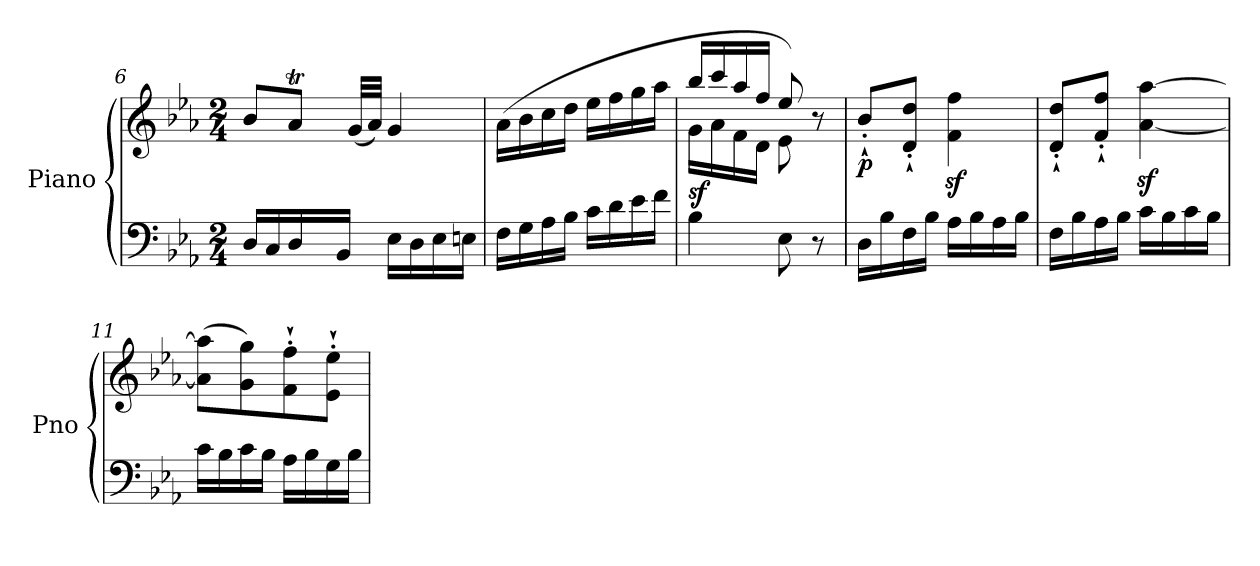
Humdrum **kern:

**kern	**kern	**dynam
*part1	*part1	*part1
*staff2	*staff1	*staff1/2
*I"Piano	*	*
*I'Pno	*	*
*clefF4	*clefG2	*
*k[b-e-a-]	*k[b-e-a-]	*
*M2/4	*M2/4	*
=6	=6	=6
*	*^	*
16D/LL	8b-/L	8ryy	.
16C/	.	.	.
*	*	*Xtuplet	*
16D/	8a-T/J	40ryy	.
.	.	40b-yy	.
.	.	40a-yy	.
16BB-/JJ	.	.	.
.	.	(40g/LL	.
.	.	40a-/JJ)	.
16E-\LL	4g/	4ryy	.
16D\	.	.	.
16E-\	.	.	.
16En\JJ	.	.	.
*	*v	*v	*
=7	=7	=7
(16F\LL	(16a-\LL	.
16G\	16b-\	.
16A-\	16cc\	.
16B-\JJ	16dd\JJ	.
16c\LL	16ee-\LL	.
16d\	16ff\	.
16e-\	16gg\	.
16f\JJ	16aa-\JJ	.
=8	=8	=8
*^	*^	*
!	!	!	!	!LO:DY:b
4.ryy	4B-\	16bb-/LL	16g\LL	sf
.	.	16ccc/	16a-\	.
.	.	16aa-/	16f\	.
.	.	16ff/JJ	16d\JJ	.
.	8E-\	8ee-/)	8e-\)	.
8r	8ryy	8r	8ryy	.
=9	=9	=9	=9	=9
!	!	!	!	!LO:DY:b
*v	*v	*	*	*
*	*v	*v	*
16D\LL	8b-`'/L	p
16B-\	.	.
16F\	8d/`' 8dd/`'J	.
16B-\JJ	.	.
16A-\LL	4f\z< 4ff\z<	.
16B-\	.	.
16A-\	.	.
16B-\JJ	.	.
!!LO:LB:g=z
=10	=10	=10
16F\LL	8d/`' 8dd/`'L	.
16B-\	.	.
16A-\	8f/`' 8ff/`'J	.
16B-\JJ	.	.
16c\LL	[4a-\z< [4aa-\z<	.
16B-\	.	.
16c\	.	.
16B-\JJ	.	.
=11	=11	=11
16c\LL	(8a-\] 8aa-\]L	.
16B-\	.	.
16c\	8g\ 8gg\)	.
16B-\JJ	.	.
16A-\LL	8f\`' 8ff\`'	.
16B-\	.	.
16G\	8e-\`' 8ee-\`'J	.
16B-\JJ	.	.
=	=	=
*-	*-	*-
